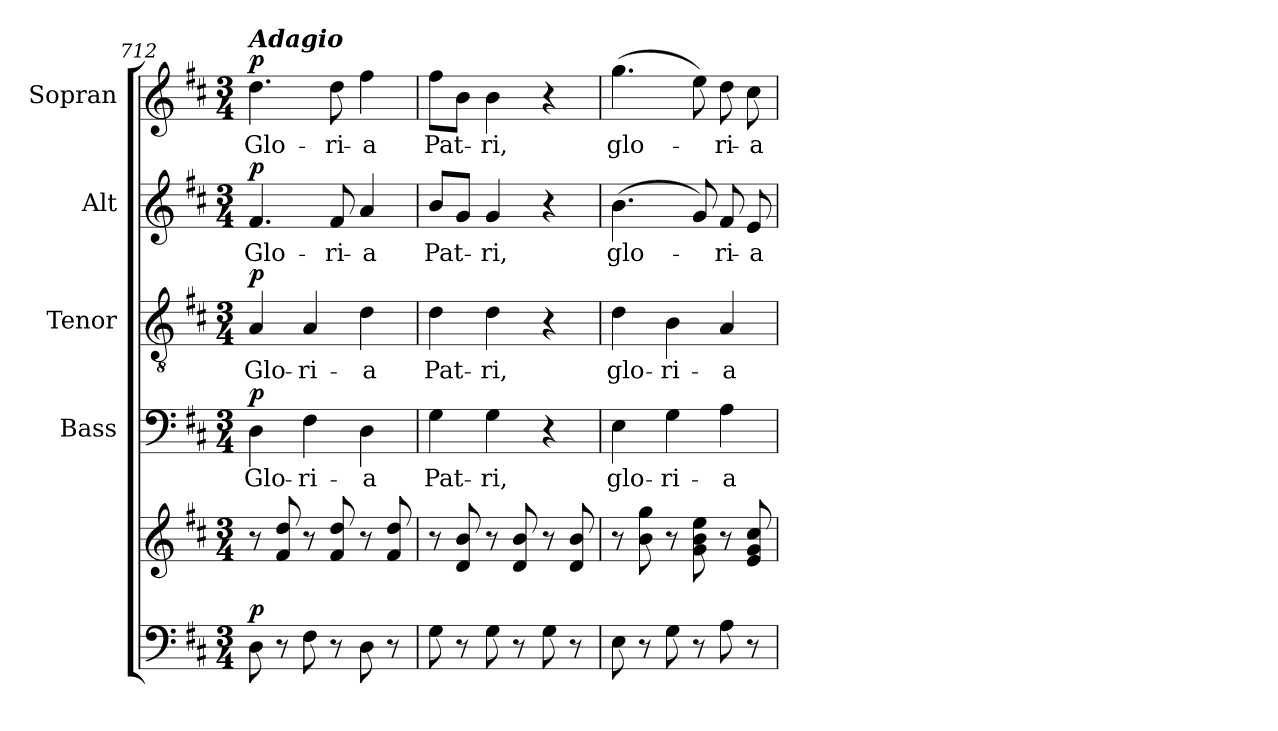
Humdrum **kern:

**kern	**kern	**dynam	**kern	**text	**dynam	**kern	**text	**dynam	**kern	**text	**dynam	**kern	**text	**dynam
*part5	*part5	*part5	*part4	*part4	*part4	*part3	*part3	*part3	*part2	*part2	*part2	*part1	*part1	*part1
*staff6	*staff5	*staff5/6	*staff4	*staff4	*staff4	*staff3	*staff3	*staff3	*staff2	*staff2	*staff2	*staff1	*staff1	*staff1
*	*	*	*I"Bass	*	*	*I"Tenor	*	*	*I"Alt	*	*	*I"Sopran	*	*
*	*	*	*I'B.	*	*	*I'T.	*	*	*I'A.	*	*	*I'S.	*	*
!!LO:PB:g=z
*clefF4	*clefG2	*	*clefF4	*	*	*clefGv2	*	*	*clefG2	*	*	*clefG2	*	*
*k[f#c#]	*k[f#c#]	*	*k[f#c#]	*	*	*k[f#c#]	*	*	*k[f#c#]	*	*	*k[f#c#]	*	*
*D:	*D:	*	*D:	*	*	*D:	*	*	*D:	*	*	*D:	*	*
*M3/4	*M3/4	*	*M3/4	*	*	*M3/4	*	*	*M3/4	*	*	*M3/4	*	*
=712	=712	=712	=712	=712	=712	=712	=712	=712	=712	=712	=712	=712	=712	=712
!	!	!	!	!	!	!	!	!	!	!	!	!LO:TX:a:Bi:t=Adagio	!	!
!	!	!LO:DY:a=2	!	!LO:LY:b	!LO:DY:a	!	!LO:LY:b	!LO:DY:a	!	!LO:LY:b	!LO:DY:a	!	!LO:LY:b	!LO:DY:a
8D\	8r	p	4D\	Glo-	p	4A/	Glo-	p	4.f#/	Glo-	p	4.dd\	Glo-	p
8r	8f#/ 8dd/	.	.	.	.	.	.	.	.	.	.	.	.	.
!	!	!	!	!LO:LY:b	!	!	!LO:LY:b	!	!	!	!	!	!	!
8F#\	8r	.	4F#\	-ri-	.	4A/	-ri-	.	.	.	.	.	.	.
!	!	!	!	!	!	!	!	!	!	!LO:LY:b	!	!	!LO:LY:b	!
8r	8f#/ 8dd/	.	.	.	.	.	.	.	8f#/	-ri-	.	8dd\	-ri-	.
!	!	!	!	!LO:LY:b	!	!	!LO:LY:b	!	!	!LO:LY:b	!	!	!LO:LY:b	!
8D\	8r	.	4D\	-a	.	4d\	-a	.	4a/	-a	.	4ff#\	-a	.
8r	8f#/ 8dd/	.	.	.	.	.	.	.	.	.	.	.	.	.
=713	=713	=713	=713	=713	=713	=713	=713	=713	=713	=713	=713	=713	=713	=713
!	!	!	!	!LO:LY:b	!	!	!LO:LY:b	!	!	!LO:LY:b	!	!	!LO:LY:b	!
8G\	8r	.	4G\	Pat-	.	4d\	Pat-	.	8b/L	Pat-	.	8ff#\L	Pat-	.
8r	8d/ 8b/	.	.	.	.	.	.	.	8g/J	.	.	8b\J	.	.
!	!	!	!	!LO:LY:b	!	!	!LO:LY:b	!	!	!LO:LY:b	!	!	!LO:LY:b	!
8G\	8r	.	4G\	-ri,	.	4d\	-ri,	.	4g/	-ri,	.	4b\	-ri,	.
8r	8d/ 8b/	.	.	.	.	.	.	.	.	.	.	.	.	.
8G\	8r	.	4r	.	.	4r	.	.	4r	.	.	4r	.	.
8r	8d/ 8b/	.	.	.	.	.	.	.	.	.	.	.	.	.
=714	=714	=714	=714	=714	=714	=714	=714	=714	=714	=714	=714	=714	=714	=714
!	!	!	!	!LO:LY:b	!	!	!LO:LY:b	!	!	!LO:LY:b	!	!	!LO:LY:b	!
8E\	8r	.	4E\	glo-	.	4d\	glo-	.	(>4.b\	glo-	.	(>4.gg\	glo-	.
8r	8b\ 8gg\	.	.	.	.	.	.	.	.	.	.	.	.	.
!	!	!	!	!LO:LY:b	!	!	!LO:LY:b	!	!	!	!	!	!	!
8G\	8r	.	4G\	-ri-	.	4B\	-ri-	.	.	.	.	.	.	.
8r	8g\ 8b\ 8ee\	.	.	.	.	.	.	.	8g/)	.	.	8ee\)	.	.
!	!	!	!	!LO:LY:b	!	!	!LO:LY:b	!	!	!LO:LY:b	!	!	!LO:LY:b	!
8A\	8r	.	4A\	-a	.	4A/	-a	.	8f#/	-ri-	.	8dd\	-ri-	.
!	!	!	!	!	!	!	!	!	!	!LO:LY:b	!	!	!LO:LY:b	!
8r	8e/ 8g/ 8cc#/	.	.	.	.	.	.	.	8e/	-a	.	8cc#\	-a	.
=	=	=	=	=	=	=	=	=	=	=	=	=	=	=
*-	*-	*-	*-	*-	*-	*-	*-	*-	*-	*-	*-	*-	*-	*-
